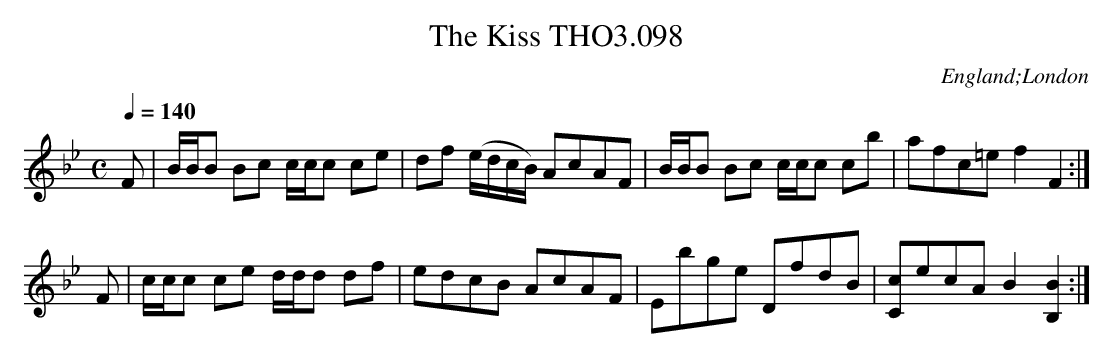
X:1
T:Kiss THO3.098, The
O:England;London
M:C
L:1/8
Q:1/4=140
K:Bb
F|B/B/B Bc c/c/c ce|df (e/d/c/B/) AcAF|B/B/B Bc c/c/c cb|afc=e f2F2:|
F|c/c/c ce d/d/d df|edcB AcAF|Ebge DfdB|[cC]ecA B2[B2B,2]:|
